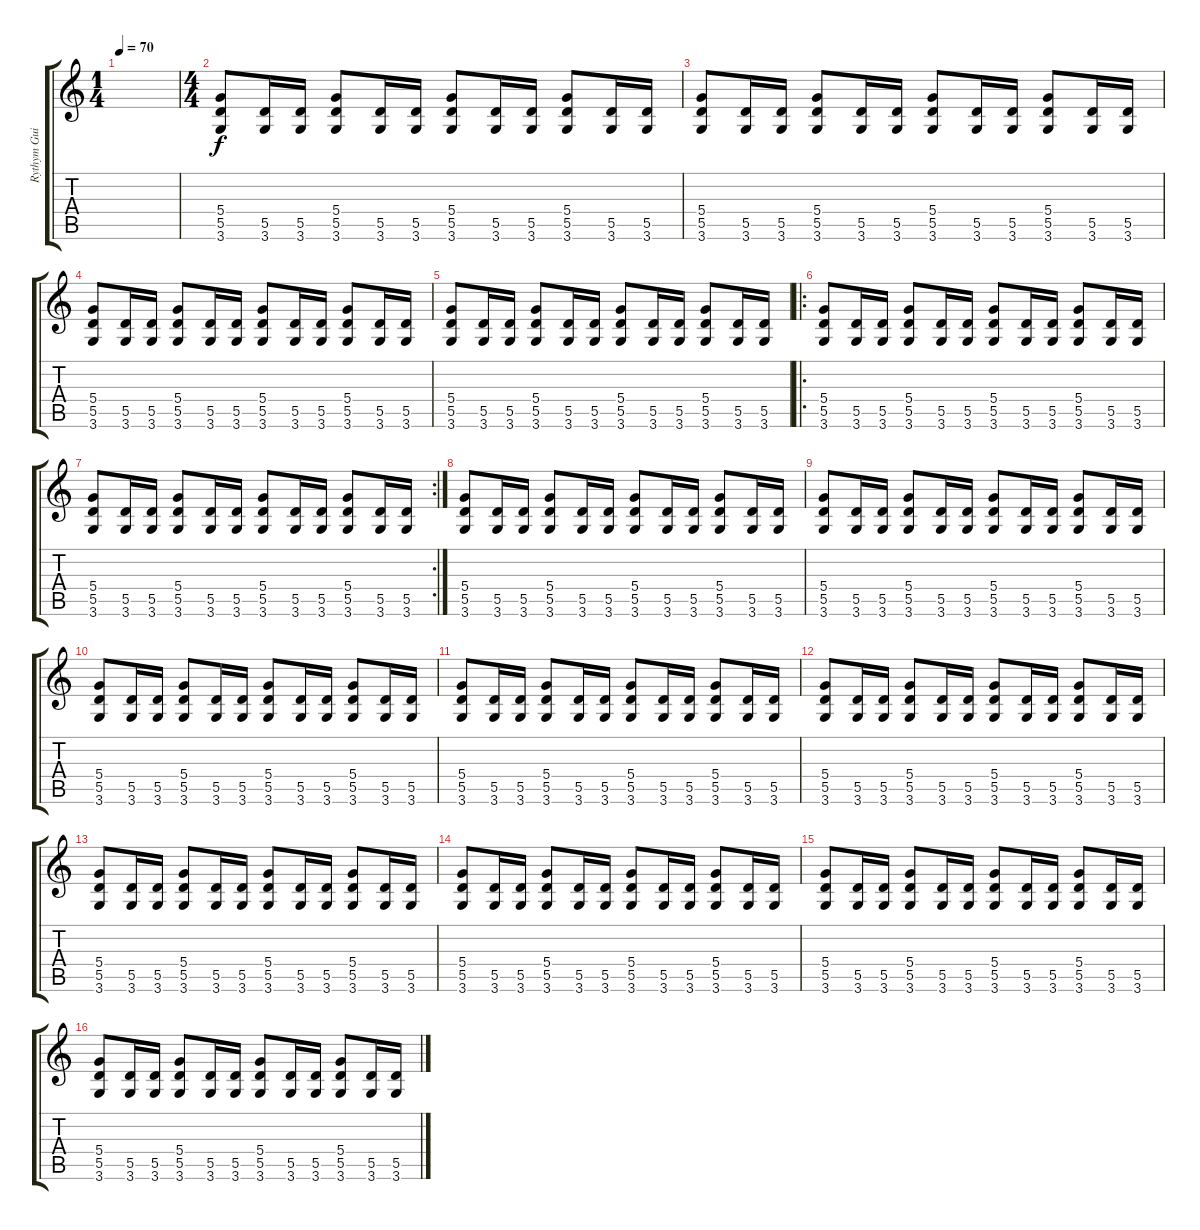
\track ("Rythym Guitar 1" "Rythym Gui") {instrument distortionguitar}
\staff {score tabs}
\tuning (E4 B3 G3 D3 A2 E2) {hide}
\ts (1 4)
\tempo 70
\clef g2
\ks c
|
\ts (4 4)
(5.4 5.5 3.6).8{volume 0} (5.5 3.6).16{volume 0} (5.5 3.6).16{volume 0} (5.4 5.5 3.6).8 (5.5 3.6).16 (5.5 3.6).16 (5.4 5.5 3.6).8 (5.5 3.6).16 (5.5 3.6).16 (5.4 5.5 3.6).8 (5.5 3.6).16 (5.5 3.6).16 |
(5.4 5.5 3.6).8 (5.5 3.6).16 (5.5 3.6).16 (5.4 5.5 3.6).8 (5.5 3.6).16 (5.5 3.6).16 (5.4 5.5 3.6).8 (5.5 3.6).16 (5.5 3.6).16 (5.4 5.5 3.6).8 (5.5 3.6).16 (5.5 3.6).16 |
(5.4 5.5 3.6).8 (5.5 3.6).16 (5.5 3.6).16 (5.4 5.5 3.6).8 (5.5 3.6).16 (5.5 3.6).16 (5.4 5.5 3.6).8 (5.5 3.6).16 (5.5 3.6).16 (5.4 5.5 3.6).8 (5.5 3.6).16 (5.5 3.6).16 |
(5.4 5.5 3.6).8{volume 12} (5.5 3.6).16 (5.5 3.6).16 (5.4 5.5 3.6).8 (5.5 3.6).16 (5.5 3.6).16 (5.4 5.5 3.6).8 (5.5 3.6).16 (5.5 3.6).16 (5.4 5.5 3.6).8 (5.5 3.6).16 (5.5 3.6).16 |
\ro
(5.4 5.5 3.6).8 (5.5 3.6).16 (5.5 3.6).16 (5.4 5.5 3.6).8 (5.5 3.6).16 (5.5 3.6).16 (5.4 5.5 3.6).8 (5.5 3.6).16 (5.5 3.6).16 (5.4 5.5 3.6).8 (5.5 3.6).16 (5.5 3.6).16 |
\rc 2
(5.4 5.5 3.6).8 (5.5 3.6).16 (5.5 3.6).16 (5.4 5.5 3.6).8 (5.5 3.6).16 (5.5 3.6).16 (5.4 5.5 3.6).8 (5.5 3.6).16 (5.5 3.6).16 (5.4 5.5 3.6).8 (5.5 3.6).16 (5.5 3.6).16 |
(5.4 5.5 3.6).8 (5.5 3.6).16 (5.5 3.6).16 (5.4 5.5 3.6).8 (5.5 3.6).16 (5.5 3.6).16 (5.4 5.5 3.6).8 (5.5 3.6).16 (5.5 3.6).16 (5.4 5.5 3.6).8 (5.5 3.6).16 (5.5 3.6).16 |
(5.4 5.5 3.6).8 (5.5 3.6).16 (5.5 3.6).16 (5.4 5.5 3.6).8 (5.5 3.6).16 (5.5 3.6).16 (5.4 5.5 3.6).8 (5.5 3.6).16 (5.5 3.6).16 (5.4 5.5 3.6).8 (5.5 3.6).16 (5.5 3.6).16 |
(5.4 5.5 3.6).8 (5.5 3.6).16 (5.5 3.6).16 (5.4 5.5 3.6).8 (5.5 3.6).16 (5.5 3.6).16 (5.4 5.5 3.6).8 (5.5 3.6).16 (5.5 3.6).16 (5.4 5.5 3.6).8 (5.5 3.6).16 (5.5 3.6).16 |
(5.4 5.5 3.6).8 (5.5 3.6).16 (5.5 3.6).16 (5.4 5.5 3.6).8 (5.5 3.6).16 (5.5 3.6).16 (5.4 5.5 3.6).8 (5.5 3.6).16 (5.5 3.6).16 (5.4 5.5 3.6).8 (5.5 3.6).16 (5.5 3.6).16 |
(5.4 5.5 3.6).8 (5.5 3.6).16 (5.5 3.6).16 (5.4 5.5 3.6).8 (5.5 3.6).16 (5.5 3.6).16 (5.4 5.5 3.6).8 (5.5 3.6).16 (5.5 3.6).16 (5.4 5.5 3.6).8 (5.5 3.6).16 (5.5 3.6).16 |
(5.4 5.5 3.6).8 (5.5 3.6).16 (5.5 3.6).16 (5.4 5.5 3.6).8 (5.5 3.6).16 (5.5 3.6).16 (5.4 5.5 3.6).8 (5.5 3.6).16 (5.5 3.6).16 (5.4 5.5 3.6).8 (5.5 3.6).16 (5.5 3.6).16 |
(5.4 5.5 3.6).8 (5.5 3.6).16 (5.5 3.6).16 (5.4 5.5 3.6).8 (5.5 3.6).16 (5.5 3.6).16 (5.4 5.5 3.6).8 (5.5 3.6).16 (5.5 3.6).16 (5.4 5.5 3.6).8 (5.5 3.6).16 (5.5 3.6).16 |
(5.4 5.5 3.6).8 (5.5 3.6).16 (5.5 3.6).16 (5.4 5.5 3.6).8 (5.5 3.6).16 (5.5 3.6).16 (5.4 5.5 3.6).8 (5.5 3.6).16 (5.5 3.6).16 (5.4 5.5 3.6).8 (5.5 3.6).16 (5.5 3.6).16 |
(5.4 5.5 3.6).8 (5.5 3.6).16 (5.5 3.6).16 (5.4 5.5 3.6).8 (5.5 3.6).16 (5.5 3.6).16 (5.4 5.5 3.6).8 (5.5 3.6).16 (5.5 3.6).16 (5.4 5.5 3.6).8 (5.5 3.6).16 (5.5 3.6).16
